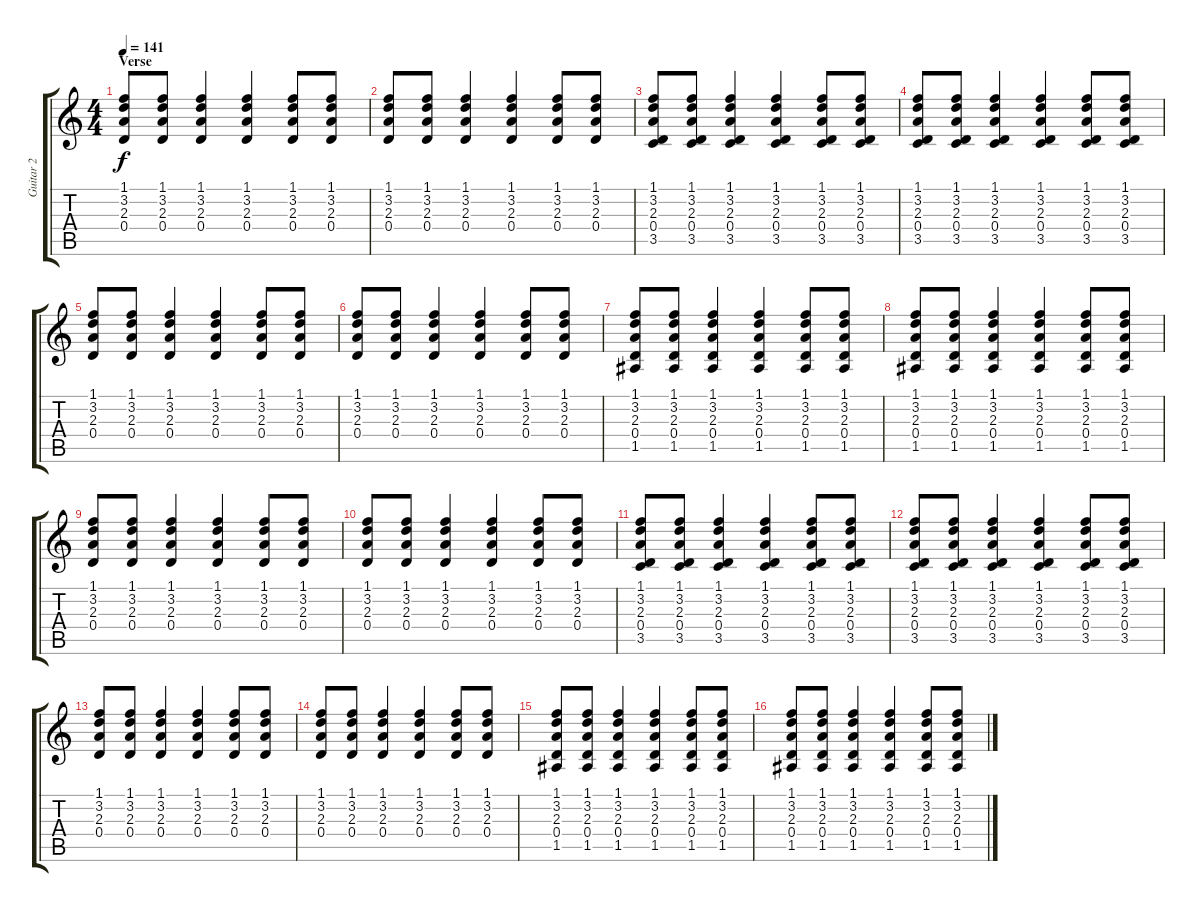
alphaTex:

\track ("Guitar 2" "Guitar 2") {instrument electricguitarclean}
\staff {score tabs}
\tuning (E4 B3 G3 D3 A2 E2) {hide}
\ts (4 4)
\section ("" "Verse")
\tempo 141
\clef g2
\ks c
(1.1 3.2 2.3 0.4).8{dy f instrument electricguitarclean} (1.1 3.2 2.3 0.4).8 (1.1 3.2 2.3 0.4).4 (1.1 3.2 2.3 0.4).4 (1.1 3.2 2.3 0.4).8 (1.1 3.2 2.3 0.4).8 |
(1.1 3.2 2.3 0.4).8 (1.1 3.2 2.3 0.4).8 (1.1 3.2 2.3 0.4).4 (1.1 3.2 2.3 0.4).4 (1.1 3.2 2.3 0.4).8 (1.1 3.2 2.3 0.4).8 |
(1.1 3.2 2.3 0.4 3.5).8 (1.1 3.2 2.3 0.4 3.5).8 (1.1 3.2 2.3 0.4 3.5).4 (1.1 3.2 2.3 0.4 3.5).4 (1.1 3.2 2.3 0.4 3.5).8 (1.1 3.2 2.3 0.4 3.5).8 |
(1.1 3.2 2.3 0.4 3.5).8 (1.1 3.2 2.3 0.4 3.5).8 (1.1 3.2 2.3 0.4 3.5).4 (1.1 3.2 2.3 0.4 3.5).4 (1.1 3.2 2.3 0.4 3.5).8 (1.1 3.2 2.3 0.4 3.5).8 |
(1.1 3.2 2.3 0.4).8 (1.1 3.2 2.3 0.4).8 (1.1 3.2 2.3 0.4).4 (1.1 3.2 2.3 0.4).4 (1.1 3.2 2.3 0.4).8 (1.1 3.2 2.3 0.4).8 |
(1.1 3.2 2.3 0.4).8 (1.1 3.2 2.3 0.4).8 (1.1 3.2 2.3 0.4).4 (1.1 3.2 2.3 0.4).4 (1.1 3.2 2.3 0.4).8 (1.1 3.2 2.3 0.4).8 |
(1.1 3.2 2.3 0.4 1.5).8 (1.1 3.2 2.3 0.4 1.5).8 (1.1 3.2 2.3 0.4 1.5).4 (1.1 3.2 2.3 0.4 1.5).4 (1.1 3.2 2.3 0.4 1.5).8 (1.1 3.2 2.3 0.4 1.5).8 |
(1.1 3.2 2.3 0.4 1.5).8 (1.1 3.2 2.3 0.4 1.5).8 (1.1 3.2 2.3 0.4 1.5).4 (1.1 3.2 2.3 0.4 1.5).4 (1.1 3.2 2.3 0.4 1.5).8 (1.1 3.2 2.3 0.4 1.5).8 |
(1.1 3.2 2.3 0.4).8 (1.1 3.2 2.3 0.4).8 (1.1 3.2 2.3 0.4).4 (1.1 3.2 2.3 0.4).4 (1.1 3.2 2.3 0.4).8 (1.1 3.2 2.3 0.4).8 |
(1.1 3.2 2.3 0.4).8 (1.1 3.2 2.3 0.4).8 (1.1 3.2 2.3 0.4).4 (1.1 3.2 2.3 0.4).4 (1.1 3.2 2.3 0.4).8 (1.1 3.2 2.3 0.4).8 |
(1.1 3.2 2.3 0.4 3.5).8 (1.1 3.2 2.3 0.4 3.5).8 (1.1 3.2 2.3 0.4 3.5).4 (1.1 3.2 2.3 0.4 3.5).4 (1.1 3.2 2.3 0.4 3.5).8 (1.1 3.2 2.3 0.4 3.5).8 |
(1.1 3.2 2.3 0.4 3.5).8 (1.1 3.2 2.3 0.4 3.5).8 (1.1 3.2 2.3 0.4 3.5).4 (1.1 3.2 2.3 0.4 3.5).4 (1.1 3.2 2.3 0.4 3.5).8 (1.1 3.2 2.3 0.4 3.5).8 |
(1.1 3.2 2.3 0.4).8 (1.1 3.2 2.3 0.4).8 (1.1 3.2 2.3 0.4).4 (1.1 3.2 2.3 0.4).4 (1.1 3.2 2.3 0.4).8 (1.1 3.2 2.3 0.4).8 |
(1.1 3.2 2.3 0.4).8 (1.1 3.2 2.3 0.4).8 (1.1 3.2 2.3 0.4).4 (1.1 3.2 2.3 0.4).4 (1.1 3.2 2.3 0.4).8 (1.1 3.2 2.3 0.4).8 |
(1.1 3.2 2.3 0.4 1.5).8 (1.1 3.2 2.3 0.4 1.5).8 (1.1 3.2 2.3 0.4 1.5).4 (1.1 3.2 2.3 0.4 1.5).4 (1.1 3.2 2.3 0.4 1.5).8 (1.1 3.2 2.3 0.4 1.5).8 |
(1.1 3.2 2.3 0.4 1.5).8 (1.1 3.2 2.3 0.4 1.5).8 (1.1 3.2 2.3 0.4 1.5).4 (1.1 3.2 2.3 0.4 1.5).4 (1.1 3.2 2.3 0.4 1.5).8 (1.1 3.2 2.3 0.4 1.5).8
